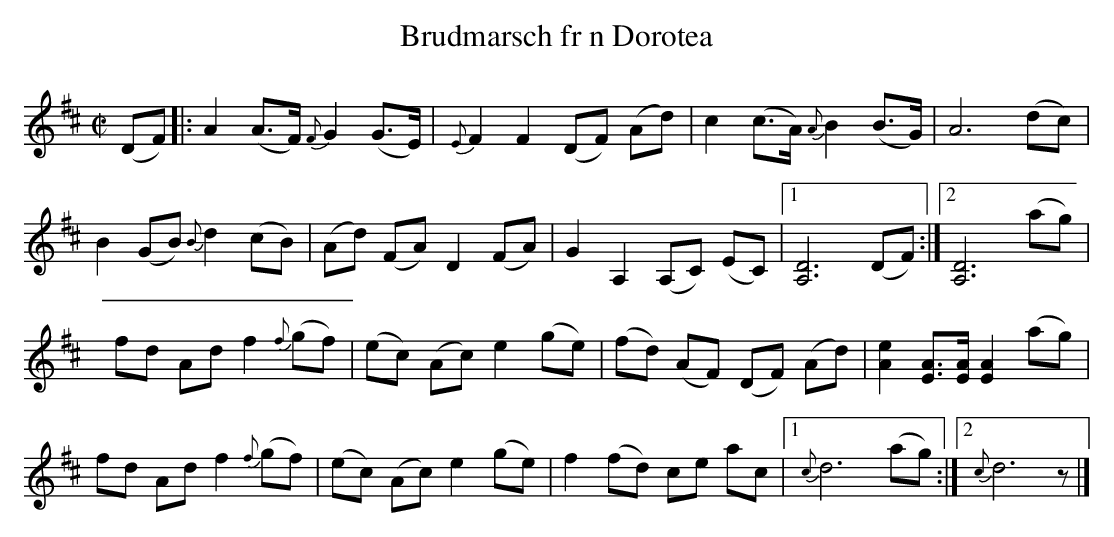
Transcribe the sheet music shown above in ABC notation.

X:1
T: Brudmarsch fr n Dorotea
M: C|
L: 1/8
K: D
(DF) |: A2(A>F) {F}G2(G>E) | {E}F2F2 (DF) (Ad) | c2(c>A) {A}B2(B>G) | A6 (dc) |
B2(GB) {B}d2(cB) | (Ad) (FA) D2(FA) | G2A,2 (A,C) (EC) |1 [A,D]6(DF) :|2 [A,D]6(ag) |
fd Ad f2 {f}(gf) | (ec) (Ac) e2(ge) | (fd) (AF) (DF) (Ad) | [Ae]2[EA]>[EA] [EA]2(ag) |
fd Ad f2 {f}(gf) | (ec) (Ac) e2(ge) | f2(fd) ce ac |1 {c}d6(ag) :|2 {c}d6z |]
